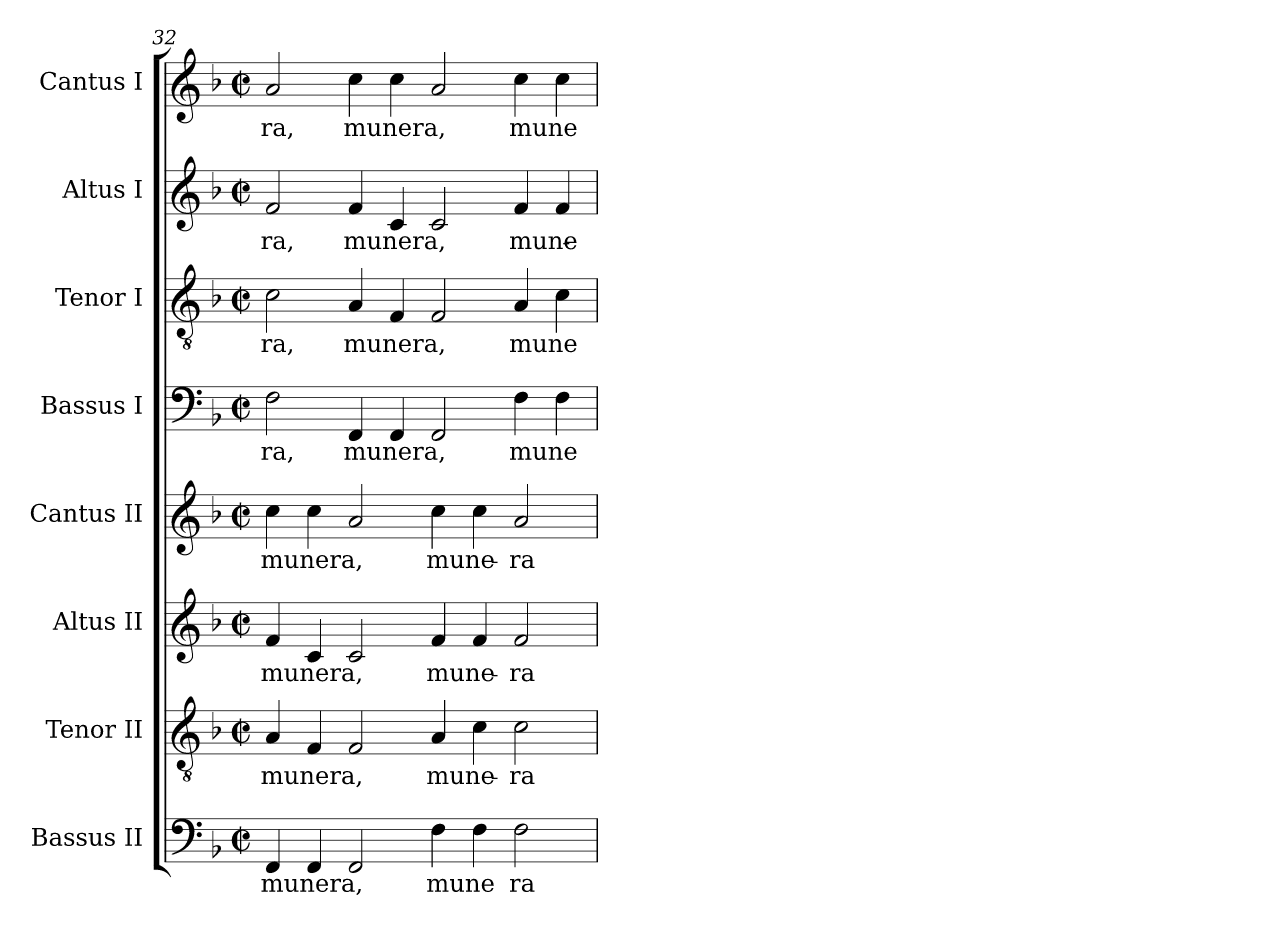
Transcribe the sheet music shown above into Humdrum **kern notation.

**kern	**text	**kern	**text	**kern	**text	**kern	**text	**kern	**text	**kern	**text	**kern	**text	**kern	**text
*part8	*part8	*part7	*part7	*part6	*part6	*part5	*part5	*part4	*part4	*part3	*part3	*part2	*part2	*part1	*part1
*staff8	*staff8	*staff7	*staff7	*staff6	*staff6	*staff5	*staff5	*staff4	*staff4	*staff3	*staff3	*staff2	*staff2	*staff1	*staff1
*I"Bassus II	*	*I"Tenor II	*	*I"Altus II	*	*I"Cantus II	*	*I"Bassus I	*	*I"Tenor I	*	*I"Altus I	*	*I"Cantus I	*
*clefF4	*	*clefGv2	*	*clefG2	*	*clefG2	*	*clefF4	*	*clefGv2	*	*clefG2	*	*clefG2	*
*k[b-]	*	*k[b-]	*	*k[b-]	*	*k[b-]	*	*k[b-]	*	*k[b-]	*	*k[b-]	*	*k[b-]	*
*F:	*	*F:	*	*F:	*	*F:	*	*F:	*	*F:	*	*F:	*	*F:	*
*M2/2	*	*M2/2	*	*M2/2	*	*M2/2	*	*M2/2	*	*M2/2	*	*M2/2	*	*M2/2	*
*met(c|)	*	*met(c|)	*	*met(c|)	*	*met(c|)	*	*met(c|)	*	*met(c|)	*	*met(c|)	*	*met(c|)	*
=32	=32	=32	=32	=32	=32	=32	=32	=32	=32	=32	=32	=32	=32	=32	=32
!	!LO:LY:b	!	!LO:LY:b	!	!LO:LY:b	!	!LO:LY:b	!	!LO:LY:b:cj	!	!LO:LY:b:cj	!	!LO:LY:b:cj	!	!LO:LY:b:cj
4FF/	munera,	4A/	munera,	4f/	munera,	4cc\	munera,	2F\	ra,	2c\	ra,	2f/	-ra,	2a/	ra,
4FF/	.	4F/	.	4c/	.	4cc\	.	.	.	.	.	.	.	.	.
!	!	!	!	!	!	!	!	!	!LO:LY:b	!	!LO:LY:b	!	!LO:LY:b	!	!LO:LY:b
2FF/	.	2F/	.	2c/	.	2a/	.	4FF/	munera,	4A/	munera,	4f/	munera,	4cc\	munera,
.	.	.	.	.	.	.	.	4FF/	.	4F/	.	4c/	.	4cc\	.
!	!LO:LY:b:cj	!	!LO:LY:b:cj	!	!LO:LY:b:cj	!	!LO:LY:b:cj	!	!	!	!	!	!	!	!
4F\	mune	4A/	mune-	4f/	mune-	4cc\	mune-	2FF/	.	2F/	.	2c/	.	2a/	.
4F\	.	4c\	.	4f/	.	4cc\	.	.	.	.	.	.	.	.	.
!	!LO:LY:b:cj	!	!LO:LY:b:cj	!	!LO:LY:b:cj	!	!LO:LY:b:cj	!	!LO:LY:b:cj	!	!LO:LY:b:cj	!	!LO:LY:b:cj	!	!LO:LY:b:cj
2F\	ra	2c\	-ra	2f/	-ra	2a/	-ra	4F\	mune	4A/	mune	4f/	mune-	4cc\	mune
.	.	.	.	.	.	.	.	4F\	.	4c\	.	4f/	.	4cc\	.
=	=	=	=	=	=	=	=	=	=	=	=	=	=	=	=
*-	*-	*-	*-	*-	*-	*-	*-	*-	*-	*-	*-	*-	*-	*-	*-
